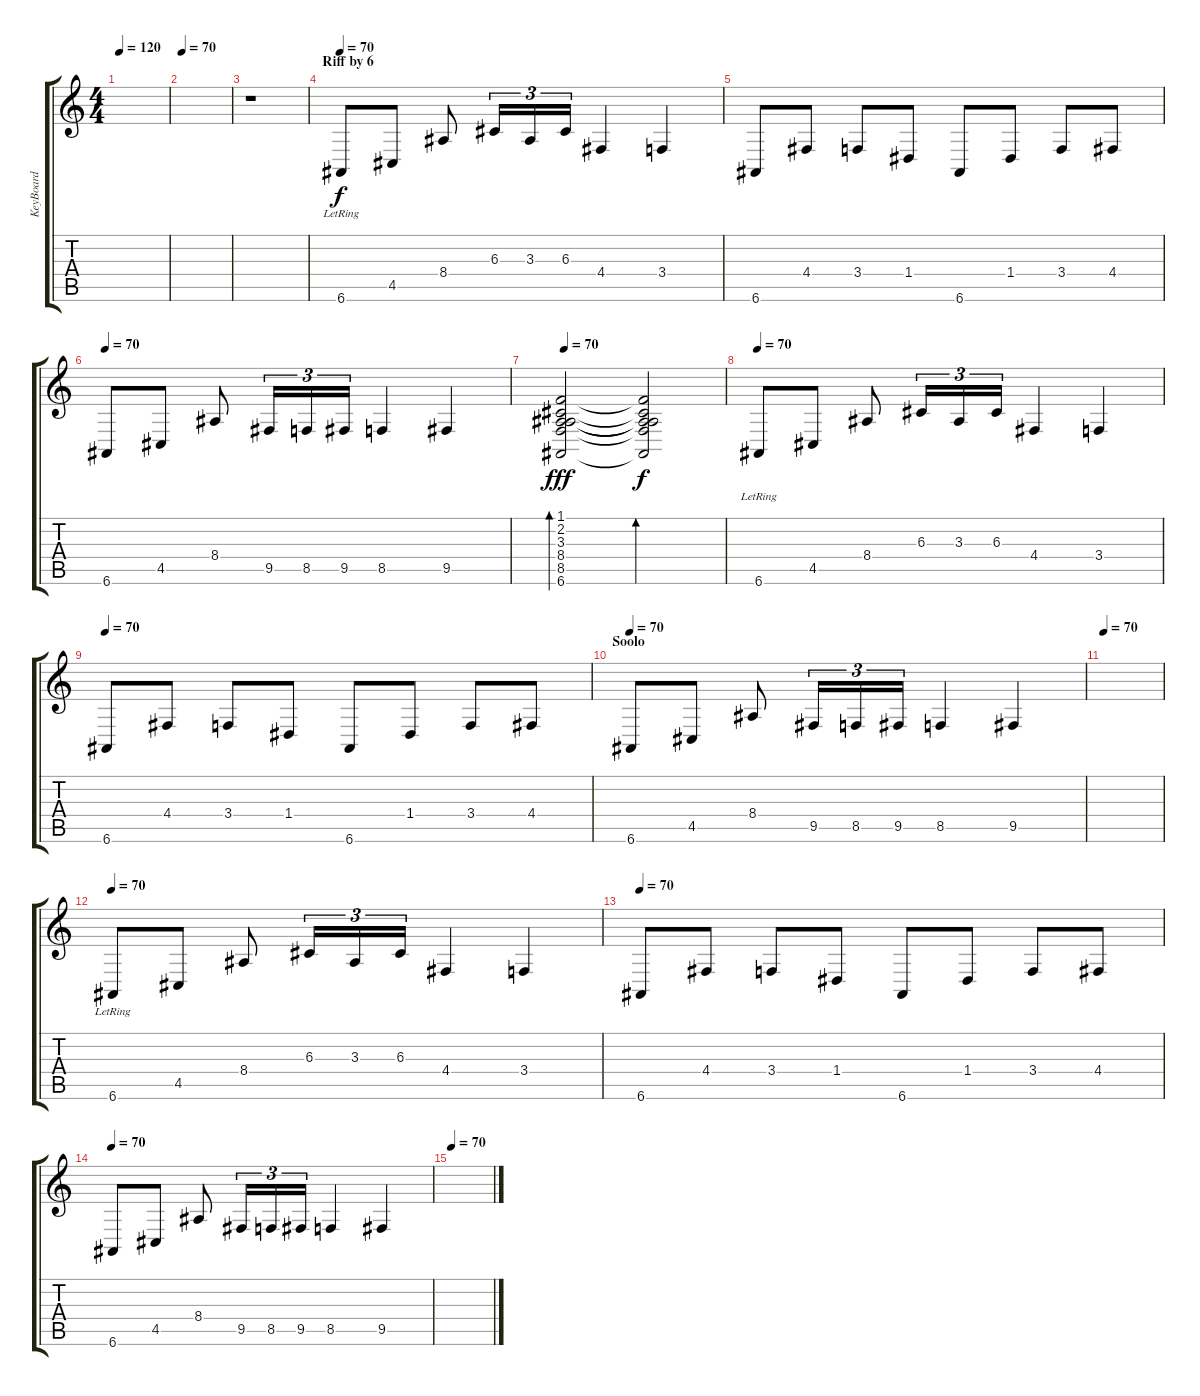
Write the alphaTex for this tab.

\track ("KeyBoard" "KeyBoard") {instrument acousticgrandpiano}
\staff {score tabs}
\tuning (E4 B3 G3 D3 A2 E2) {hide}
\ts (4 4)
\tempo 120
\clef g2
\ks c
|
\tempo 70
|
r.1 |
\section ("" "Riff by 6")
\tempo 70
6.6{lr}.8 4.5.8 8.4.8 6.3.16{tu (3 2)} 3.3.16{tu (3 2)} 6.3.16{tu (3 2)} 4.4.4 3.4.4 |
6.6.8 4.4.8 3.4.8 1.4.8 6.6.8 1.4.8 3.4.8 4.4.8 |
\tempo 70
6.6.8 4.5.8 8.4.8 9.5.16{tu (3 2)} 8.5.16{tu (3 2)} 9.5.16{tu (3 2)} 8.5.4 9.5.4 |
\tempo 70
(1.1 2.2 3.3 8.4 8.5 6.6).2{bd 480 dy fff} (1.1{t} 2.2{t} 3.3{t} 8.4{t} 8.5{t} 6.6{t}).2{bd 480 dy f} |
\tempo 70
6.6{lr}.8 4.5.8 8.4.8 6.3.16{tu (3 2)} 3.3.16{tu (3 2)} 6.3.16{tu (3 2)} 4.4.4 3.4.4 |
\tempo 70
6.6.8 4.4.8 3.4.8 1.4.8 6.6.8 1.4.8 3.4.8 4.4.8 |
\section ("" "Soolo")
\tempo 70
6.6.8 4.5.8 8.4.8 9.5.16{tu (3 2)} 8.5.16{tu (3 2)} 9.5.16{tu (3 2)} 8.5.4 9.5.4 |
\tempo 70
|
\tempo 70
6.6{lr}.8{volume 0} 4.5.8 8.4.8 6.3.16{tu (3 2)} 3.3.16{tu (3 2)} 6.3.16{tu (3 2)} 4.4.4 3.4.4 |
\tempo 70
6.6.8 4.4.8 3.4.8 1.4.8 6.6.8 1.4.8 3.4.8 4.4.8 |
\tempo 70
6.6.8 4.5.8 8.4.8 9.5.16{tu (3 2)} 8.5.16{tu (3 2)} 9.5.16{tu (3 2)} 8.5.4 9.5.4 |
\tempo 70
